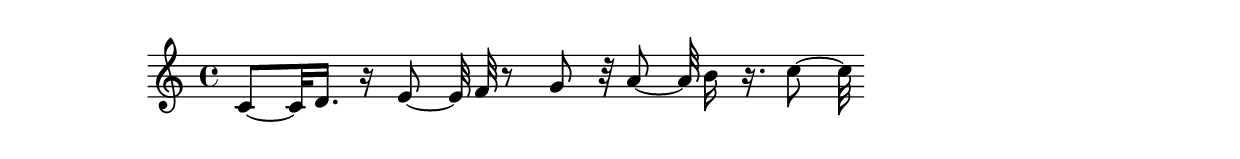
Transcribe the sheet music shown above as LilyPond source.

#(ly:set-option 'midi-extension "mid")
\version "2.12.3"
\include "english.ly"
\header{


}
%{

%}
melody = {
\clef treble
\key c \major
\cadenzaOn


  c'8[~c'32 d'16.] r16 e'8~e'32 f'32 r8 g'8 r32 a'8~a'32 b'16 r16. c''8~c''32  
 
}


text = \lyricmode {
        
}

\score{

<<
\new Voice = "one" {
\melody
}
\new Lyrics \lyricsto "one" \text
>>
\layout {
\context {
\Score
}
}
\midi {
\context {
\Score
tempoWholesPerMinute = #(ly:make-moment 200 4)
}
}
}